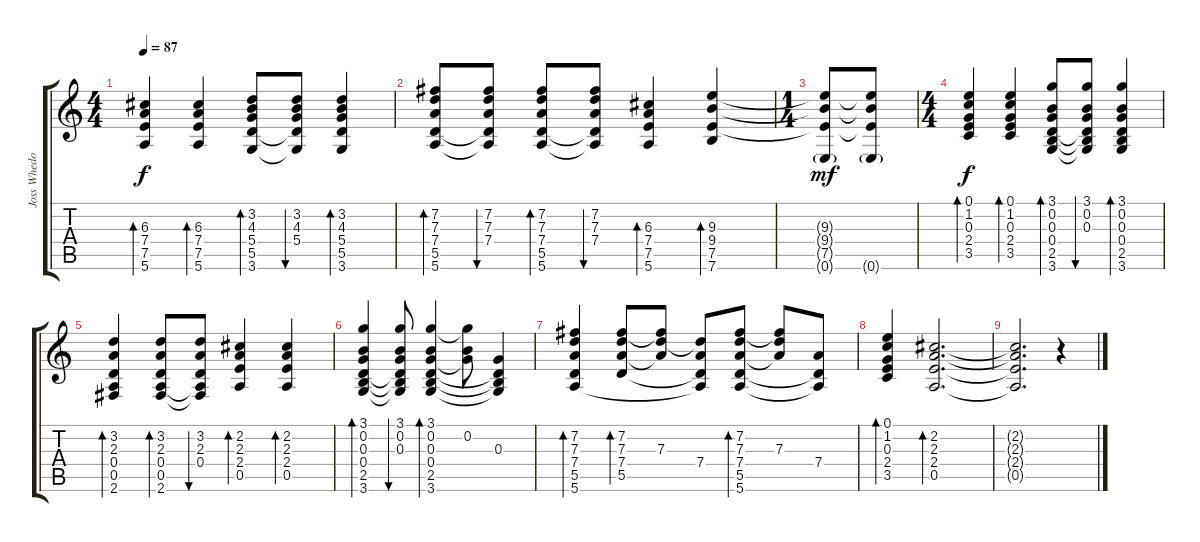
\track ("Joss Whedon - Guitar" "Joss Whedo") {instrument acousticguitarsteel}
\staff {score tabs}
\tuning (E4 B3 G3 D3 A2 E2) {hide}
\ts (4 4)
\tempo 87
\clef g2
\ks c
(6.3 7.4 7.5 5.6).4{bd 120 dy f} (6.3 7.4 7.5 5.6).4{bd 120} (3.2 4.3 5.4 5.5 3.6).8{bd 120} (3.2 4.3 5.4 5.5{t} 3.6{t}).8{bu 120} (3.2 4.3 5.4 5.5 3.6).4{bd 60} |
(7.2 7.3 7.4 5.5 5.6).8{bd 120} (7.2 7.3 7.4 5.5{t} 5.6{t}).8{bu 120} (7.2 7.3 7.4 5.5 5.6).8{bd 120} (7.2 7.3 7.4 5.5{t} 5.6{t}).8{bu 120} (6.3 7.4 7.5 5.6).4{bd 240} (9.3 9.4 7.5 7.6).4{bd 240} |
\ts (1 4)
(9.3{t} 9.4{t} 7.5{t} 0.6{g}).8{dy mf} (9.3{t} 9.4{t} 7.5{t} 0.6{g}).8 |
\ts (4 4)
(0.1 1.2 0.3 2.4 3.5).4{bd 120 dy f} (0.1 1.2 0.3 2.4 3.5).4{bd 120} (3.1 0.2 0.3 0.4 2.5 3.6).8{bd 120} (3.1 0.2 0.3 0.4{t} 2.5{t} 3.6{t}).8{bu 120} (3.1 0.2 0.3 0.4 2.5 3.6).4{bd 120} |
(3.2 2.3 0.4 0.5 2.6).4{bd 120} (3.2 2.3 0.4 0.5 2.6).8{bd 120} (3.2 2.3 0.4 0.5{t} 2.6{t}).8{bu 120} (2.2 2.3 2.4 0.5).4{bd 120} (2.2 2.3 2.4 0.5).4{bd 60} |
(3.1 0.2 0.3 0.4 2.5 3.6).4{bd 120} (3.1 0.2 0.3 0.4{t} 2.5{t} 3.6{t}).8{bu 120} (3.1 0.2 0.3 0.4 2.5 3.6).4{bd 60} (3.1{t} 0.2 0.3{t}).8 (0.3 0.4{t} 2.5{t} 3.6{t}).4 |
(7.2 7.3 7.4 5.5 5.6).4{bd 120} (7.2 7.3 7.4 5.5).8{bd 120} (7.2{t} 7.3 7.4{t}).8 (7.3{t} 7.4 5.5{t} 5.6{t}).8 (7.2 7.3 7.4 5.5 5.6).8{bd 120} (7.2{t} 7.3 7.4{t}).8 (7.4 5.5{t} 5.6{t}).8 |
(0.1 1.2 0.3 2.4 3.5).4{bd 240} (2.2 2.3 2.4 0.5).2{d bd 240} |
(2.2{t} 2.3{t} 2.4{t} 0.5{t}).2{d} r.4
